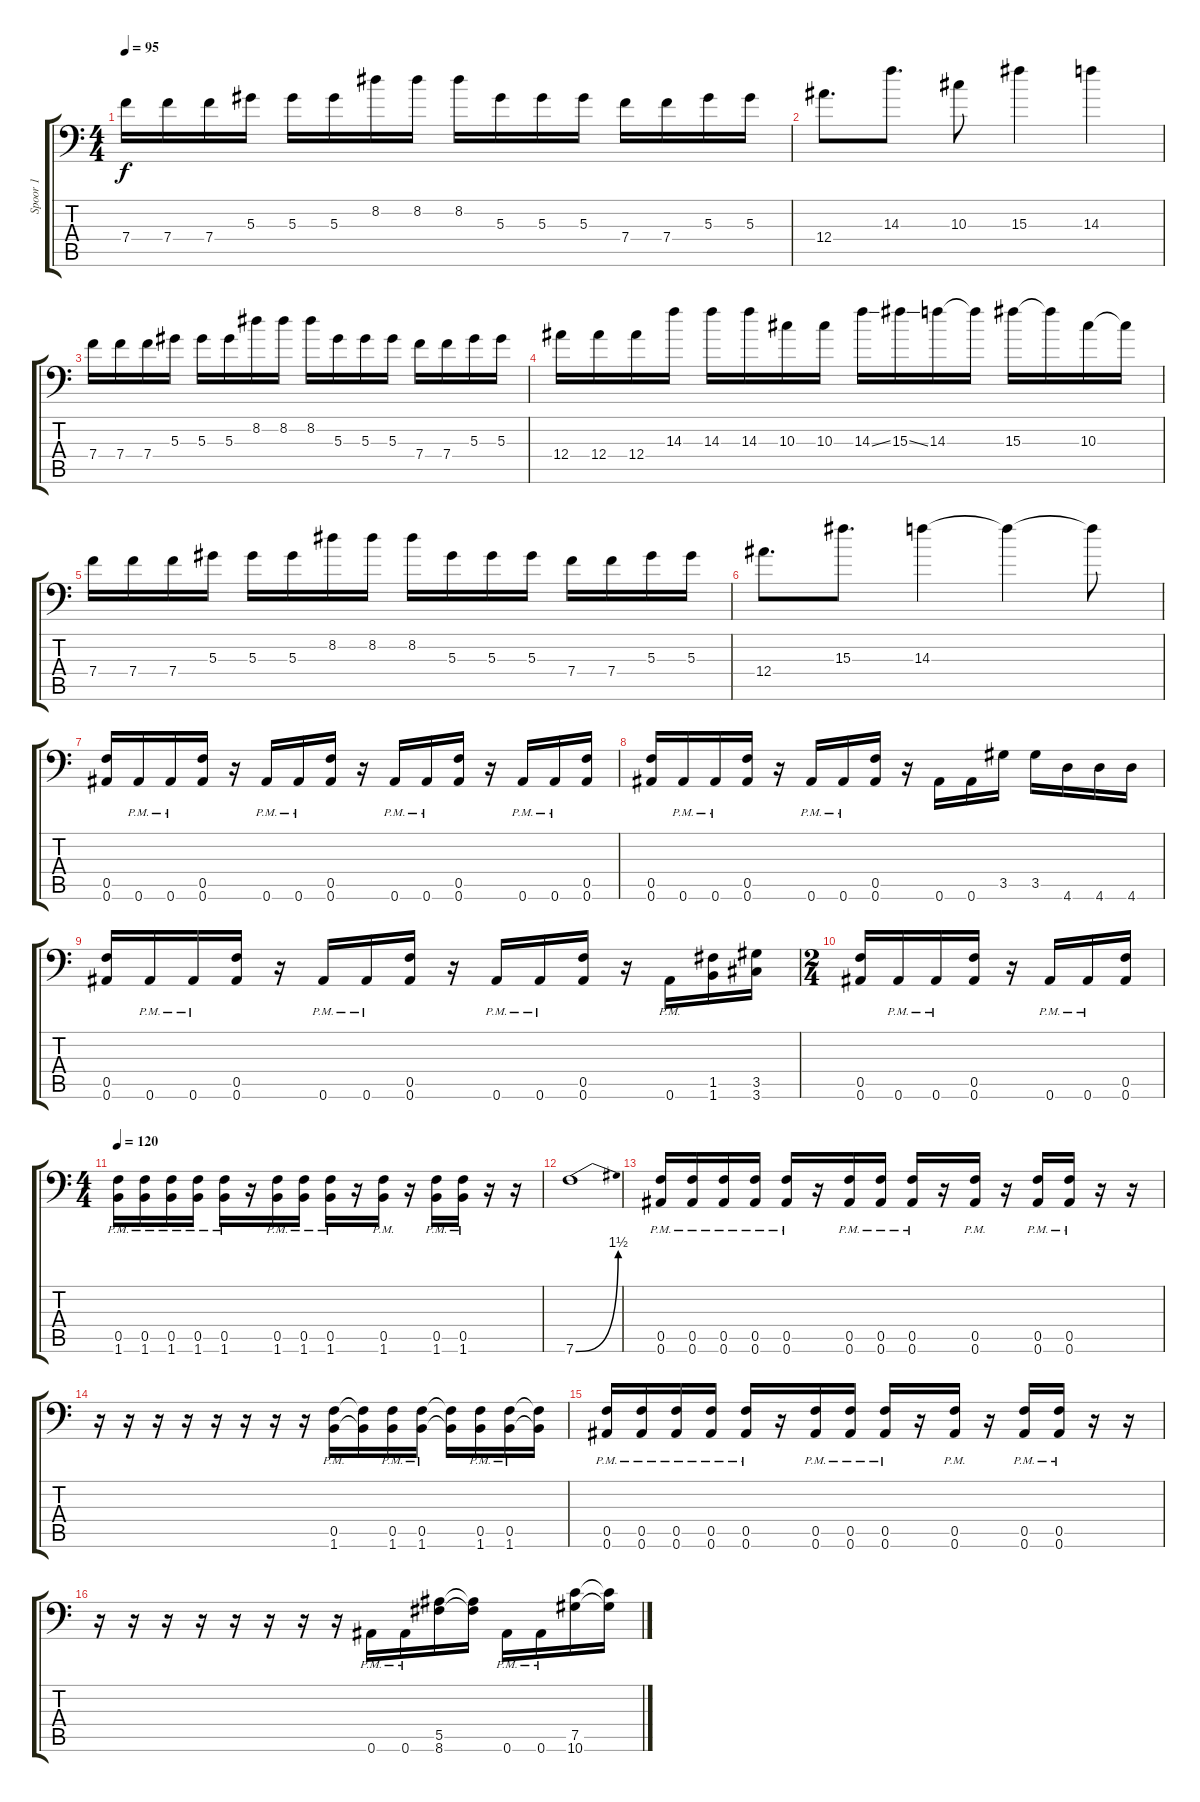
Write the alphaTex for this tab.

\track ("Spoor 1" "Spoor 1") {instrument distortionguitar}
\staff {score tabs}
\tuning (C4 G3 Eb3 Bb2 F2 Bb1) {hide}
\ts (4 4)
\tempo 95
\clef f4
\ks c
7.4.16{dy f} 7.4.16 7.4.16 5.3.16 5.3.16 5.3.16 8.2.16 8.2.16 8.2.16 5.3.16 5.3.16 5.3.16 7.4.16 7.4.16 5.3.16 5.3.16 |
12.4.8{d} 14.3.8{d} 10.3.8 15.3.4 14.3.4 |
7.4.16 7.4.16 7.4.16 5.3.16 5.3.16 5.3.16 8.2.16 8.2.16 8.2.16 5.3.16 5.3.16 5.3.16 7.4.16 7.4.16 5.3.16 5.3.16 |
12.4.16 12.4.16 12.4.16 14.3.16 14.3.16 14.3.16 10.3.16 10.3.16 14.3{ss}.16 15.3{ss}.16 14.3.16 14.3{t}.16 15.3.16 15.3{t}.16 10.3.16 10.3{t}.16 |
7.4.16 7.4.16 7.4.16 5.3.16 5.3.16 5.3.16 8.2.16 8.2.16 8.2.16 5.3.16 5.3.16 5.3.16 7.4.16 7.4.16 5.3.16 5.3.16 |
12.4.8{d} 15.3.8{d} 14.3.4 14.3{t}.4 14.3{t}.8 |
(0.5 0.6).16 0.6{pm}.16 0.6{pm}.16 (0.5 0.6).16 r.16 0.6{pm}.16 0.6{pm}.16 (0.5 0.6).16 r.16 0.6{pm}.16 0.6{pm}.16 (0.5 0.6).16 r.16 0.6{pm}.16 0.6{pm}.16 (0.5 0.6).16 |
(0.5 0.6).16 0.6{pm}.16 0.6{pm}.16 (0.5 0.6).16 r.16 0.6{pm}.16 0.6{pm}.16 (0.5 0.6).16 r.16 0.6.16 0.6.16 3.5.16 3.5.16 4.6.16 4.6.16 4.6.16 |
(0.5 0.6).16 0.6{pm}.16 0.6{pm}.16 (0.5 0.6).16 r.16 0.6{pm}.16 0.6{pm}.16 (0.5 0.6).16 r.16 0.6{pm}.16 0.6{pm}.16 (0.5 0.6).16 r.16 0.6{pm}.16 (1.5 1.6).16 (3.5 3.6).16 |
\ts (2 4)
(0.5 0.6).16 0.6{pm}.16 0.6{pm}.16 (0.5 0.6).16 r.16 0.6{pm}.16 0.6{pm}.16 (0.5 0.6).16 |
\ts (4 4)
\tempo 120
(0.5{pm} 1.6{pm}).16 (0.5{pm} 1.6{pm}).16 (0.5{pm} 1.6{pm}).16 (0.5{pm} 1.6{pm}).16 (0.5{pm} 1.6{pm}).16 r.16 (0.5{pm} 1.6{pm}).16 (0.5{pm} 1.6{pm}).16 (0.5{pm} 1.6{pm}).16 r.16 (0.5{pm} 1.6{pm}).16 r.16 (0.5{pm} 1.6{pm}).16 (0.5{pm} 1.6{pm}).16 r.16 r.16 |
7.6{be (bend 0 0 60 6)}.1 |
(0.5{pm} 0.6{pm}).16 (0.5{pm} 0.6{pm}).16 (0.5{pm} 0.6{pm}).16 (0.5{pm} 0.6{pm}).16 (0.5{pm} 0.6{pm}).16 r.16 (0.5{pm} 0.6{pm}).16 (0.5{pm} 0.6{pm}).16 (0.5{pm} 0.6{pm}).16 r.16 (0.5{pm} 0.6{pm}).16 r.16 (0.5{pm} 0.6{pm}).16 (0.5{pm} 0.6{pm}).16 r.16 r.16 |
r.16 r.16 r.16 r.16 r.16 r.16 r.16 r.16 (0.5{pm} 1.6{pm}).16 (0.5{t} 1.6{t}).16 (0.5{pm} 1.6{pm}).16 (0.5{pm} 1.6{pm}).16 (0.5{t} 1.6{t}).16 (0.5{pm} 1.6{pm}).16 (0.5{pm} 1.6{pm}).16 (0.5{t} 1.6{t}).16 |
(0.5{pm} 0.6{pm}).16 (0.5{pm} 0.6{pm}).16 (0.5{pm} 0.6{pm}).16 (0.5{pm} 0.6{pm}).16 (0.5{pm} 0.6{pm}).16 r.16 (0.5{pm} 0.6{pm}).16 (0.5{pm} 0.6{pm}).16 (0.5{pm} 0.6{pm}).16 r.16 (0.5{pm} 0.6{pm}).16 r.16 (0.5{pm} 0.6{pm}).16 (0.5{pm} 0.6{pm}).16 r.16 r.16 |
r.16 r.16 r.16 r.16 r.16 r.16 r.16 r.16 0.6{pm}.16 0.6{pm}.16 (5.5 8.6).16 (5.5{t} 8.6{t}).16 0.6{pm}.16 0.6{pm}.16 (7.5 10.6).16 (7.5{t} 10.6{t}).16
